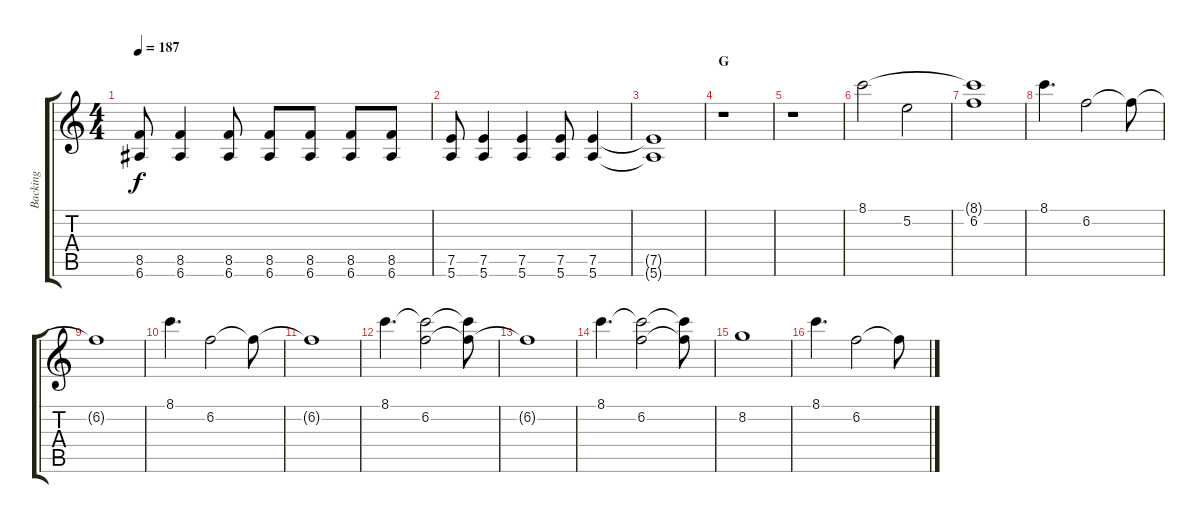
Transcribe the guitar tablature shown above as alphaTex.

\track ("Backing" "Backing") {instrument overdrivenguitar}
\staff {score tabs}
\tuning (E4 B3 G3 D3 A2 E2) {hide}
\ts (4 4)
\tempo 187
\clef g2
\ks c
(8.5 6.6).8{dy f} (8.5 6.6).4 (8.5 6.6).8 (8.5 6.6).8 (8.5 6.6).8 (8.5 6.6).8 (8.5 6.6).8 |
(7.5 5.6).8 (7.5 5.6).4 (7.5 5.6).4 (7.5 5.6).8 (7.5 5.6).4 |
(7.5{t} 5.6{t}).1 |
\section ("" "G")
r.1 |
r.1 |
8.1.2 5.2.2 |
(8.1{t} 6.2).1 |
8.1.4{d} 6.2.2 6.2{t}.8 |
6.2{t}.1 |
8.1.4{d} 6.2.2 6.2{t}.8 |
6.2{t}.1 |
8.1.4{d} (8.1{t} 6.2).2 (8.1{t} 6.2{t}).8 |
6.2{t}.1 |
8.1.4{d} (8.1{t} 6.2).2 (8.1{t} 6.2{t}).8 |
8.2.1 |
8.1.4{d} 6.2.2 6.2{t}.8
